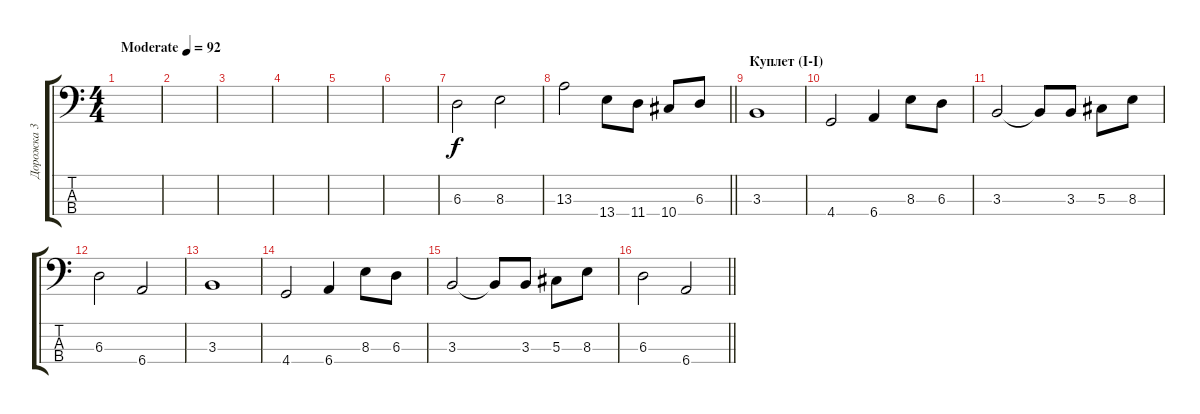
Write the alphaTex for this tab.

\track ("Дорожка 3" "Дорожка 3") {instrument electricbassfinger}
\staff {score tabs}
\tuning (Gb2 Db2 Ab1 Eb1) {hide}
\ts (4 4)
\tempo (92 "Moderate")
\clef f4
\ks c
|
|
|
|
|
|
6.3.2 8.3.2 |
\barLineRight lightlight
13.3.2 13.4.8 11.4.8 10.4.8 6.3.8 |
\section ("" "Куплет (I-I)")
3.3.1 |
4.4.2 6.4.4 8.3.8 6.3.8 |
3.3.2 3.3{t}.8 3.3.8 5.3.8 8.3.8 |
6.3.2 6.4.2 |
3.3.1 |
4.4.2 6.4.4 8.3.8 6.3.8 |
3.3.2 3.3{t}.8 3.3.8 5.3.8 8.3.8 |
\barLineRight lightlight
6.3.2 6.4.2
